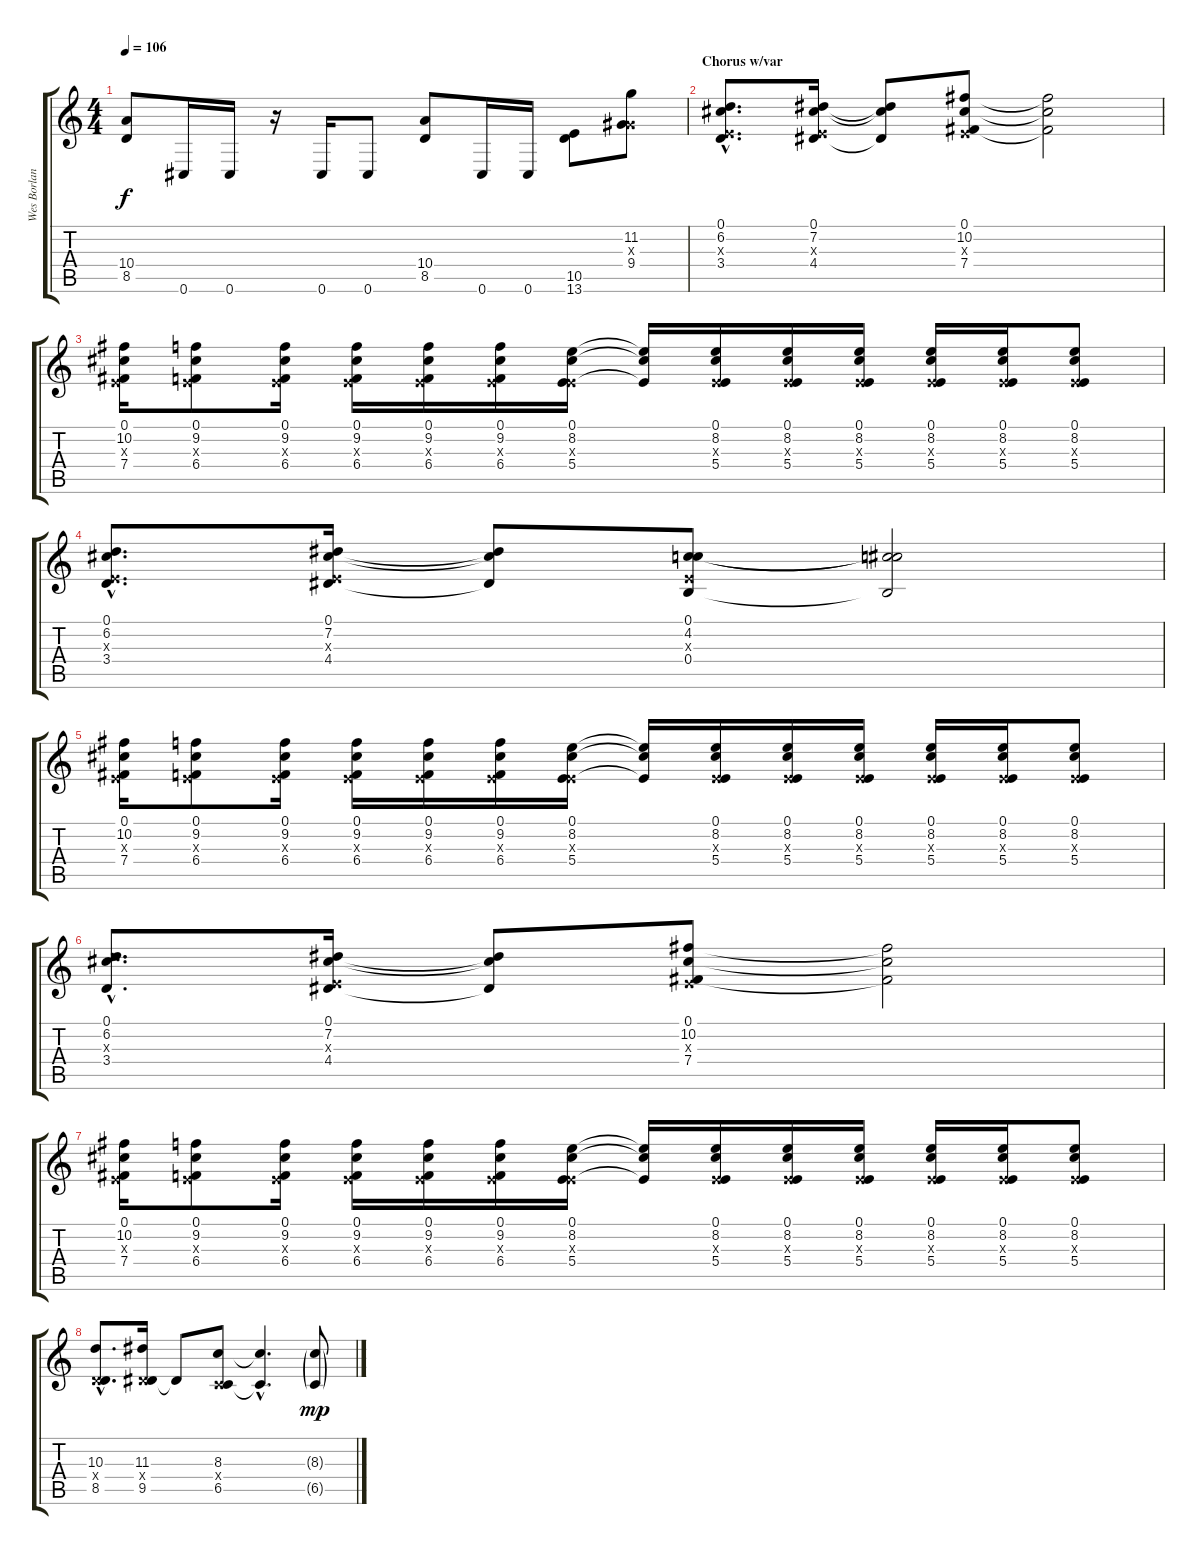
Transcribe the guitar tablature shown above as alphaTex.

\track ("Wes Borland" "Wes Borlan") {instrument distortionguitar}
\staff {score tabs}
\tuning (Db4 Ab3 E3 B2 Gb2 Db2) {hide}
\ts (4 4)
\tempo 106
\clef g2
\ks c
(10.4 8.5).8{dy f} 0.6.16 0.6.16 r.16 0.6.16 0.6.8 (10.4 8.5).8 0.6.16 0.6.16 (10.5 13.6).8 (11.2 4.3{x} 9.4).8 |
\section ("" "Chorus w/var")
(0.1{hac} 6.2{hac} 0.3{hac x} 3.4{hac}).8{d instrument electricguitarclean} (0.1 7.2 0.3{x} 4.4).16 (0.1{t} 7.2{t} 4.4{t}).8 (0.1 10.2 0.3{x} 7.4).8 (0.1{t} 10.2{t} 7.4{t}).2 |
(0.1 10.2 0.3{x} 7.4).16 (0.1 9.2 0.3{x} 6.4).8 (0.1 9.2 0.3{x} 6.4).16 (0.1 9.2 0.3{x} 6.4).16 (0.1 9.2 0.3{x} 6.4).16 (0.1 9.2 0.3{x} 6.4).16 (0.1 8.2 0.3{x} 5.4).16 (0.1{t} 8.2{t} 5.4{t}).16 (0.1 8.2 0.3{x} 5.4).16 (0.1 8.2 0.3{x} 5.4).16 (0.1 8.2 0.3{x} 5.4).16 (0.1 8.2 0.3{x} 5.4).16 (0.1 8.2 0.3{x} 5.4).16 (0.1 8.2 0.3{x} 5.4).8 |
(0.1{hac} 6.2{hac} 0.3{hac x} 3.4{hac}).8{d} (0.1 7.2 0.3{x} 4.4).16 (0.1{t} 7.2{t} 4.4{t}).8 (0.1 4.2 0.3{x} 0.4).8 (0.1{t} 4.2{t} 0.4{t}).2 |
(0.1 10.2 0.3{x} 7.4).16 (0.1 9.2 0.3{x} 6.4).8 (0.1 9.2 0.3{x} 6.4).16 (0.1 9.2 0.3{x} 6.4).16 (0.1 9.2 0.3{x} 6.4).16 (0.1 9.2 0.3{x} 6.4).16 (0.1 8.2 0.3{x} 5.4).16 (0.1{t} 8.2{t} 5.4{t}).16 (0.1 8.2 0.3{x} 5.4).16 (0.1 8.2 0.3{x} 5.4).16 (0.1 8.2 0.3{x} 5.4).16 (0.1 8.2 0.3{x} 5.4).16 (0.1 8.2 0.3{x} 5.4).16 (0.1 8.2 0.3{x} 5.4).8 |
(0.1{hac} 6.2{hac} 10.3{hac x} 3.4{hac}).8{d} (0.1 7.2 0.3{x} 4.4).16 (0.1{t} 7.2{t} 4.4{t}).8 (0.1 10.2 0.3{x} 7.4).8 (0.1{t} 10.2{t} 7.4{t}).2 |
(0.1 10.2 0.3{x} 7.4).16 (0.1 9.2 0.3{x} 6.4).8 (0.1 9.2 0.3{x} 6.4).16 (0.1 9.2 0.3{x} 6.4).16 (0.1 9.2 0.3{x} 6.4).16 (0.1 9.2 0.3{x} 6.4).16 (0.1 8.2 0.3{x} 5.4).16 (0.1{t} 8.2{t} 5.4{t}).16 (0.1 8.2 0.3{x} 5.4).16 (0.1 8.2 0.3{x} 5.4).16 (0.1 8.2 0.3{x} 5.4).16 (0.1 8.2 0.3{x} 5.4).16 (0.1 8.2 0.3{x} 5.4).16 (0.1 8.2 0.3{x} 5.4).8 |
(10.3{hac} 3.4{hac x} 8.5{hac}).8{d} (11.3 4.4{x} 9.5).16 9.5{t}.8 (8.3 1.4{x} 6.5).8 (8.3{hac t} 6.5{hac t}).4{d} (8.3{ss g} 6.5{ss g}).8{dy mp}
